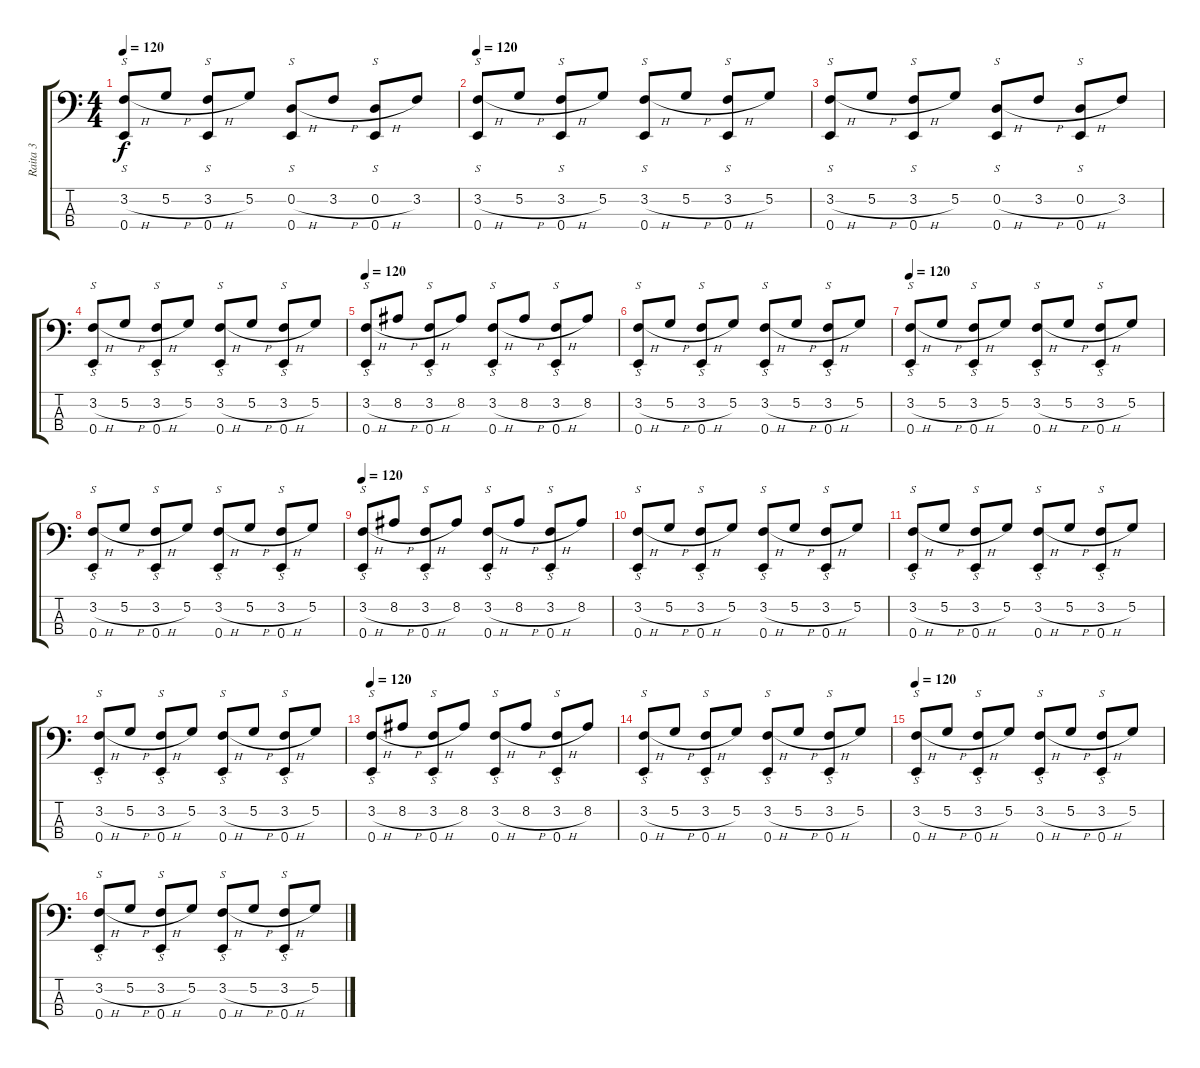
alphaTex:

\track ("Raita 3" "Raita 3") {instrument electricbassfinger}
\staff {score tabs}
\tuning (G2 D2 A1 E1) {hide}
\ts (4 4)
\tempo 120
\clef f4
\ks c
(3.2{h} 0.4).8{s dy f} 5.2{h}.8 (3.2{h} 0.4).8{s} 5.2.8 (0.2{h} 0.4).8{s} 3.2{h}.8 (0.2{h} 0.4).8{s} 3.2.8 |
\tempo 120
(3.2{h} 0.4).8{s} 5.2{h}.8 (3.2{h} 0.4).8{s} 5.2.8 (3.2{h} 0.4).8{s} 5.2{h}.8 (3.2{h} 0.4).8{s} 5.2.8 |
(3.2{h} 0.4).8{s} 5.2{h}.8 (3.2{h} 0.4).8{s} 5.2.8 (0.2{h} 0.4).8{s} 3.2{h}.8 (0.2{h} 0.4).8{s} 3.2.8 |
(3.2{h} 0.4).8{s} 5.2{h}.8 (3.2{h} 0.4).8{s} 5.2.8 (3.2{h} 0.4).8{s} 5.2{h}.8 (3.2{h} 0.4).8{s} 5.2.8 |
\tempo 120
(3.2{h} 0.4).8{s} 8.2{h}.8 (3.2{h} 0.4).8{s} 8.2.8 (3.2{h} 0.4).8{s} 8.2{h}.8 (3.2{h} 0.4).8{s} 8.2.8 |
(3.2{h} 0.4).8{s} 5.2{h}.8 (3.2{h} 0.4).8{s} 5.2.8 (3.2{h} 0.4).8{s} 5.2{h}.8 (3.2{h} 0.4).8{s} 5.2.8 |
\tempo 120
(3.2{h} 0.4).8{s} 5.2{h}.8 (3.2{h} 0.4).8{s} 5.2.8 (3.2{h} 0.4).8{s} 5.2{h}.8 (3.2{h} 0.4).8{s} 5.2.8 |
(3.2{h} 0.4).8{s} 5.2{h}.8 (3.2{h} 0.4).8{s} 5.2.8 (3.2{h} 0.4).8{s} 5.2{h}.8 (3.2{h} 0.4).8{s} 5.2.8 |
\tempo 120
(3.2{h} 0.4).8{s} 8.2{h}.8 (3.2{h} 0.4).8{s} 8.2.8 (3.2{h} 0.4).8{s} 8.2{h}.8 (3.2{h} 0.4).8{s} 8.2.8 |
(3.2{h} 0.4).8{s} 5.2{h}.8 (3.2{h} 0.4).8{s} 5.2.8 (3.2{h} 0.4).8{s} 5.2{h}.8 (3.2{h} 0.4).8{s} 5.2.8 |
(3.2{h} 0.4).8{s} 5.2{h}.8 (3.2{h} 0.4).8{s} 5.2.8 (3.2{h} 0.4).8{s} 5.2{h}.8 (3.2{h} 0.4).8{s} 5.2.8 |
(3.2{h} 0.4).8{s} 5.2{h}.8 (3.2{h} 0.4).8{s} 5.2.8 (3.2{h} 0.4).8{s} 5.2{h}.8 (3.2{h} 0.4).8{s} 5.2.8 |
\tempo 120
(3.2{h} 0.4).8{s} 8.2{h}.8 (3.2{h} 0.4).8{s} 8.2.8 (3.2{h} 0.4).8{s} 8.2{h}.8 (3.2{h} 0.4).8{s} 8.2.8 |
(3.2{h} 0.4).8{s} 5.2{h}.8 (3.2{h} 0.4).8{s} 5.2.8 (3.2{h} 0.4).8{s} 5.2{h}.8 (3.2{h} 0.4).8{s} 5.2.8 |
\tempo 120
(3.2{h} 0.4).8{s} 5.2{h}.8 (3.2{h} 0.4).8{s} 5.2.8 (3.2{h} 0.4).8{s} 5.2{h}.8 (3.2{h} 0.4).8{s} 5.2.8 |
(3.2{h} 0.4).8{s} 5.2{h}.8 (3.2{h} 0.4).8{s} 5.2.8 (3.2{h} 0.4).8{s} 5.2{h}.8 (3.2{h} 0.4).8{s} 5.2.8
